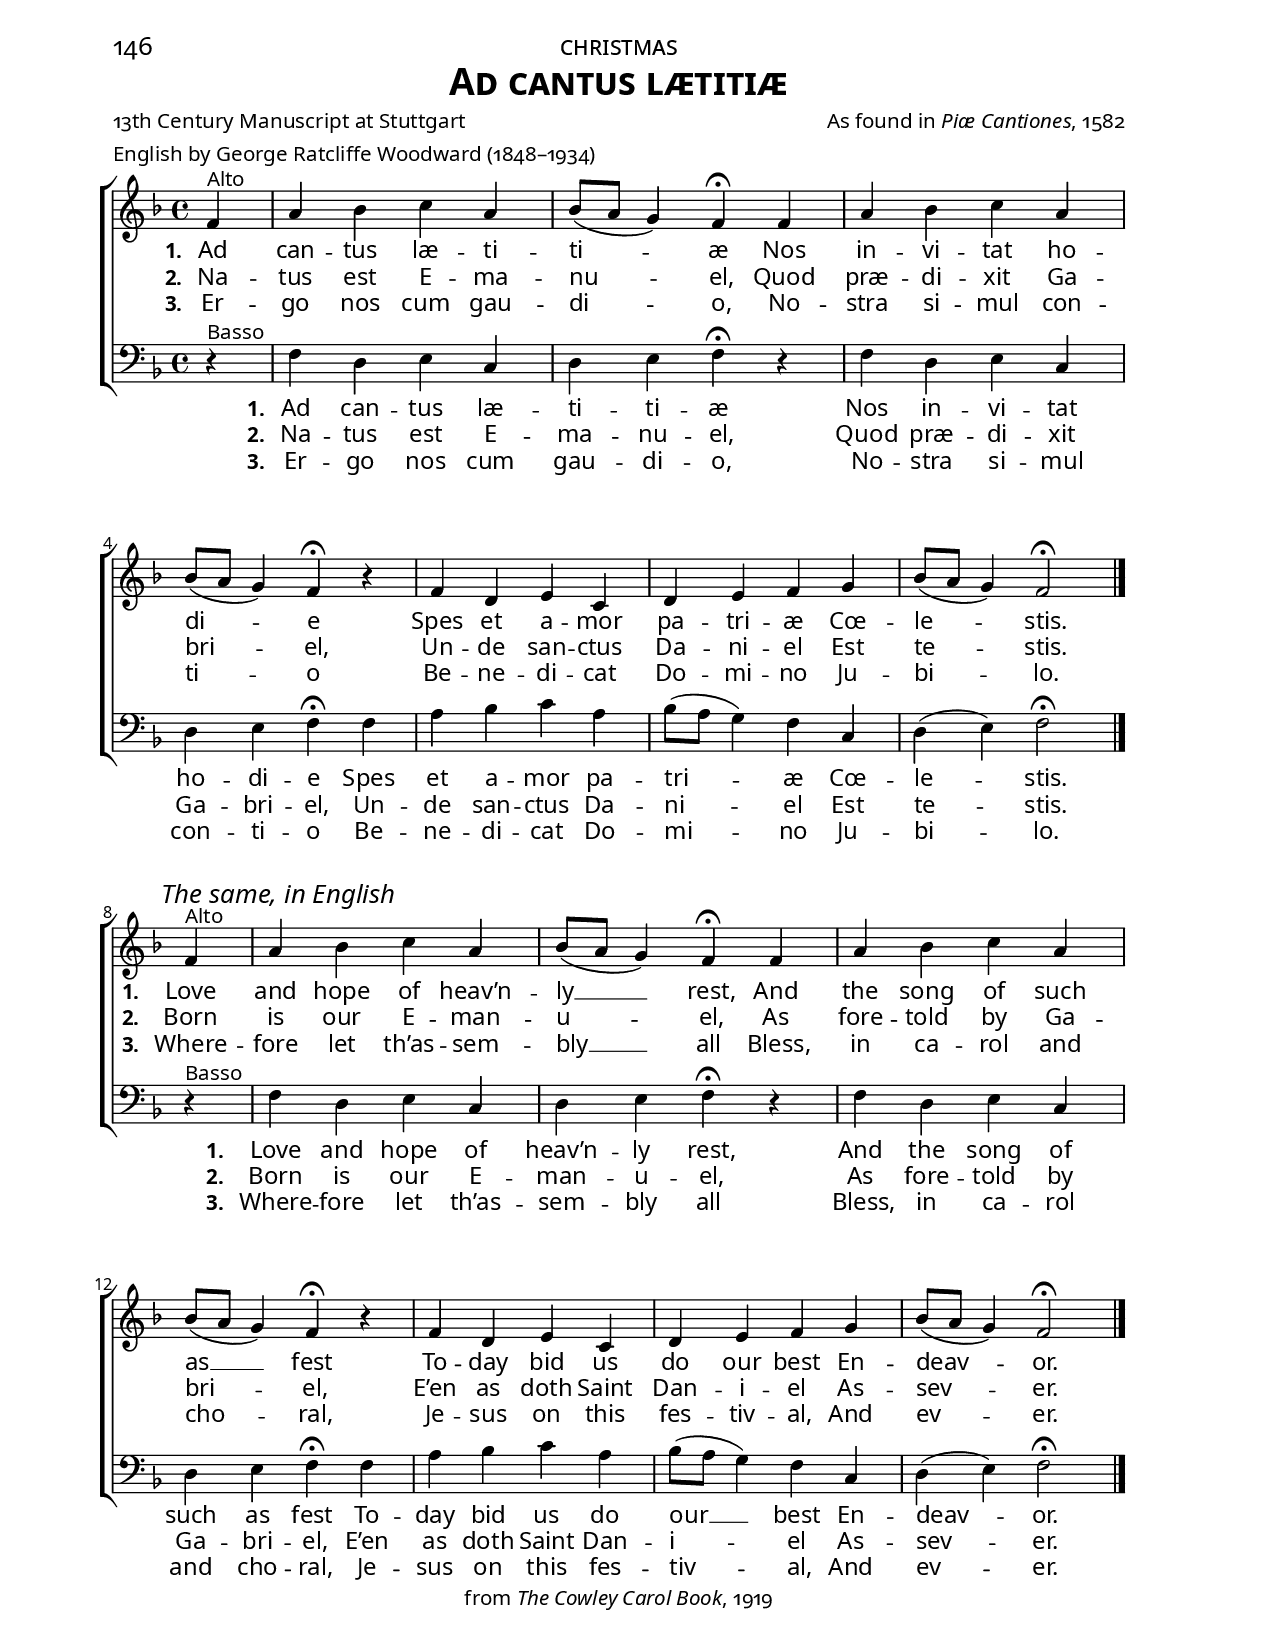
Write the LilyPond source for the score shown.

\version "2.14.2"
\include "util.ly"
\header {
  title = \markup{\override #'(font-name . "Garamond Premier Pro Semibold"){ \abs-fontsize #18 \smallCapsOldStyle"Ad cantus lætitiæ"}}
  poet = \markup\oldStyleNum"13th Century Manuscript at Stuttgart"
  meter = \markup\oldStyleNum"English by George Ratcliffe Woodward (1848–1934)"
  composer = \markup\concat  {"As found in " \italic "Piæ Cantiones" \oldStyleNum", 1582"}
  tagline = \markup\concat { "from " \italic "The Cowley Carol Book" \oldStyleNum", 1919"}
}
\paper {
  %print-all-headers = ##t
  paper-height = 11\in
  paper-width = 8.5\in
  indent = 0\in
  %system-system-spacing = #'((basic-distance . 10) (padding . 0))
  %system-system-spacing =
  %  #'((basic-distance . 0)
  %     (minimum-distance . 0)
  %     (padding . -0.35)
  %     (stretchability . 100))
  ragged-last-bottom = ##f
  ragged-bottom = ##f
  two-sided = ##t
  inner-margin = 1\in
  outer-margin = 0.75\in
  top-margin = 0.26\in
  bottom-margin = 0.25\in
  first-page-number = #146
  print-first-page-number = ##t
  headerLine = \markup{\override #'(font-name . "Garamond Premier Pro") \smallCapsOldStyle"christmas"}
  oddHeaderMarkup = \markup\fill-line{
     \override #'(font-name . "Garamond Premier Pro")\abs-fontsize #12.5
     \combine 
        \fill-line{"" \on-the-fly #print-page-number-check-first
        \oldStylePageNum""
        }
        \fill-line{\headerLine}
  }
  evenHeaderMarkup = \markup {
     \override #'(font-name . "Garamond Premier Pro")\abs-fontsize #12.5
     \combine
        \on-the-fly #print-page-number-check-first
        \oldStylePageNum""
        \fill-line{\headerLine}
  }
}
#(set-global-staff-size 18) \paper{ #(define fonts (make-pango-font-tree "Garamond Premier Pro" "Garamond Premier Pro" "Garamond Premier Pro" (/ 18 20))) }
global = {
  \key f \major
  \time 4/4
  \autoBeamOff
}

sopMusic = \relative c' {
  
}
sopWords = \lyricmode {
  
}

altoMusic = \relative c' {
  \oneVoice
  
  \partial 4 f4^"Alto" |
  a bes c a |
  bes8([ a] g4) f\fermata f |
  a bes c a |
  
  bes8[( a] g4) f\fermata b\rest |
  f d e c |
  d e f g |
  bes8[( a] g4) f2\fermata \bar "|." \break
  
  
  \once \override Score.RehearsalMark #'self-alignment-X = #LEFT
  \mark \markup \italic "The same, in English"
  \partial 4 f4^"Alto" |
  a bes c a |
  bes8([ a] g4) f\fermata f |
  a bes c a |
  
  bes8[( a] g4) f\fermata b\rest |
  f d e c |
  d e f g |
  bes8[( a] g4) f2\fermata \bar "|."
}
altoWords = \lyricmode {
  \set stanza = #"1. "
  Ad can -- tus læ -- ti -- ti -- æ
  Nos in -- vi -- tat ho -- di -- e
  Spes et a -- mor pa -- tri -- æ Cœ -- le -- stis.
  
  \set stanza = #"1. "
  Love and hope of heav’n -- ly __ rest,
  And the song of such as __ fest
  To -- day bid us do our best En -- deav -- or.
}
bassWords = \lyricmode {
  \set stanza = #"1. "
  Ad can -- tus læ -- ti -- ti -- æ
  Nos in -- vi -- tat ho -- di -- e
  Spes et a -- mor pa -- tri -- æ Cœ -- le -- stis.
  
  \set stanza = #"1. "
  Love and hope of heav’n -- ly rest,
  And the song of such as fest
  To -- day bid us do our __ best En -- deav -- or.
}
altoWordsII = \lyricmode {
%\markup\italic
  \set stanza = #"2. "
  Na -- tus est E -- ma -- nu -- el,
  Quod præ -- di -- xit Ga -- bri -- el,
  Un -- de san -- ctus Da -- ni -- el Est te -- stis.
  
  \set stanza = #"2. "
  Born is our E -- man -- u -- el,
  As fore -- told by Ga -- bri -- el,
  E’en as doth Saint Dan -- i -- el As -- sev -- er.
}
altoWordsIII = \lyricmode {
  \set stanza = #"3. "
  Er -- go nos cum gau -- di -- o,
  No -- stra si -- mul con -- ti -- o
  Be -- ne -- di -- cat Do -- mi -- no Ju -- bi -- lo.
  
  \set stanza = #"3. "
  Where -- fore let th’as -- sem -- bly __ all
  Bless, in ca -- rol and cho -- ral,
  Je -- sus on this fes -- tiv -- al, And ev -- er.
}

bassWordsIII = \lyricmode {
  \set stanza = #"3. "
  Er -- go nos cum gau -- di -- o,
  No -- stra si -- mul con -- ti -- o
  Be -- ne -- di -- cat Do -- mi -- no Ju -- bi -- lo.
  
  \set stanza = #"3. "
  Where -- fore let th’as -- sem -- bly all
  Bless, in ca -- rol and cho -- ral,
  Je -- sus on this fes -- tiv -- al, And ev -- er.
}
altoWordsIV = \lyricmode {
  \set stanza = #"4. "
  \set ignoreMelismata = ##t
}
altoWordsV = \lyricmode {
  \set stanza = #"5. "
  \set ignoreMelismata = ##t
}
altoWordsVI = \lyricmode {
  \set stanza = #"6. "
  \set ignoreMelismata = ##t
}
tenorMusic = \relative c' {
  
}
tenorWords = \lyricmode {

}

bassMusic = \relative c {
  \oneVoice
  
  d4\rest^"Basso" |
  f d e c |
  d e f\fermata r |
  f d e c |
  
  d e f\fermata f |
  a bes c a |
  bes8[( a] g4) f c |
  d( e) f2\fermata \bar "|."
  
  
  d4\rest^"Basso" |
  f d e c |
  d e f\fermata r |
  f d e c |
  
  d e f\fermata f |
  a bes c a |
  bes8[( a] g4) f c |
  d( e) f2\fermata \bar "|."
}

pianoRH = \relative c' {
  
}
pianoLH = \relative c' {
  
}

\score {
  <<
   \new ChoirStaff <<
    \new Staff = women <<
      \new Voice = "altos" { << \global \altoMusic >> }
    >>
    \new Lyrics = "altosIII"  \with { alignBelowContext = #"women" } \lyricsto "altos" \altoWordsIII
    \new Lyrics = "altosII"  \with { alignBelowContext = #"women" } \lyricsto "altos" \altoWordsII
    \new Lyrics = "altos"  \with { alignBelowContext = #"women" } \lyricsto "altos" \altoWords
   \new Staff = men <<
      \clef bass
      \new Voice = "basses" { << \global \bassMusic >> }
    >>
    \new Lyrics \with { alignBelowContext = #"men" } \lyricsto "basses" \bassWordsIII
    \new Lyrics \with { alignBelowContext = #"men" } \lyricsto "basses" \altoWordsII
    \new Lyrics \with { alignBelowContext = #"men" } \lyricsto "basses" \bassWords
  >>
%    \new PianoStaff << \new Staff { \new Voice { \pianoRH } } \new Staff { \clef "bass" \pianoLH } >>
  >>
  \layout {
  \context {
    \Lyrics
    \override LyricText #'font-size = #1.3
  }
    \context {
      \Score
      %\override SpacingSpanner #'base-shortest-duration = #(ly:make-moment 1 8)
      %\override SpacingSpanner #'common-shortest-duration = #(ly:make-moment 1 4)
    }
    \context {
      % Remove all empty staves
      % \Staff \RemoveEmptyStaves \override VerticalAxisGroup #'remove-first = ##t
    }
    \context {
      \Lyrics
      \override LyricText #'X-offset = #center-on-word
    }
  }
}

